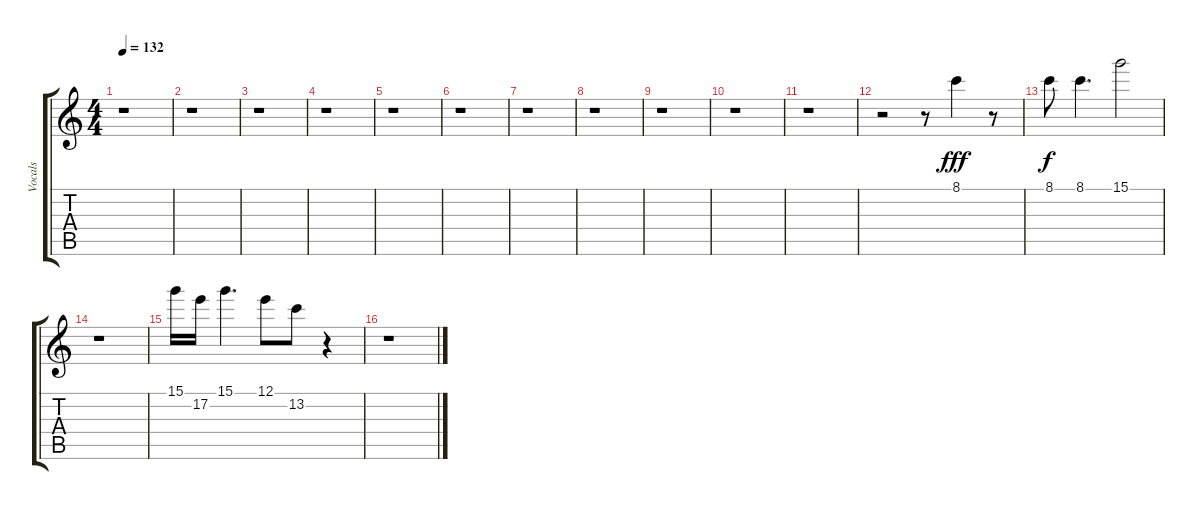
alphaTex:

\track ("Vocals" "Vocals") {instrument overdrivenguitar}
\staff {score tabs}
\tuning (E4 B3 G3 D3 A2 E2) {hide}
\ts (4 4)
\tempo 132
\clef g2
\ks c
r.1{dy f} |
r.1 |
r.1 |
r.1 |
r.1 |
r.1 |
r.1 |
r.1 |
r.1 |
r.1 |
r.1 |
r.2 r.8 8.1.4{dy fff volume 14} r.8 |
8.1.8{dy f volume 13} 8.1.4{d} 15.1.2 |
r.1 |
15.1.16{volume 12} 17.2.16 15.1.4{d} 12.1.8 13.2.8 r.4 |
r.1
